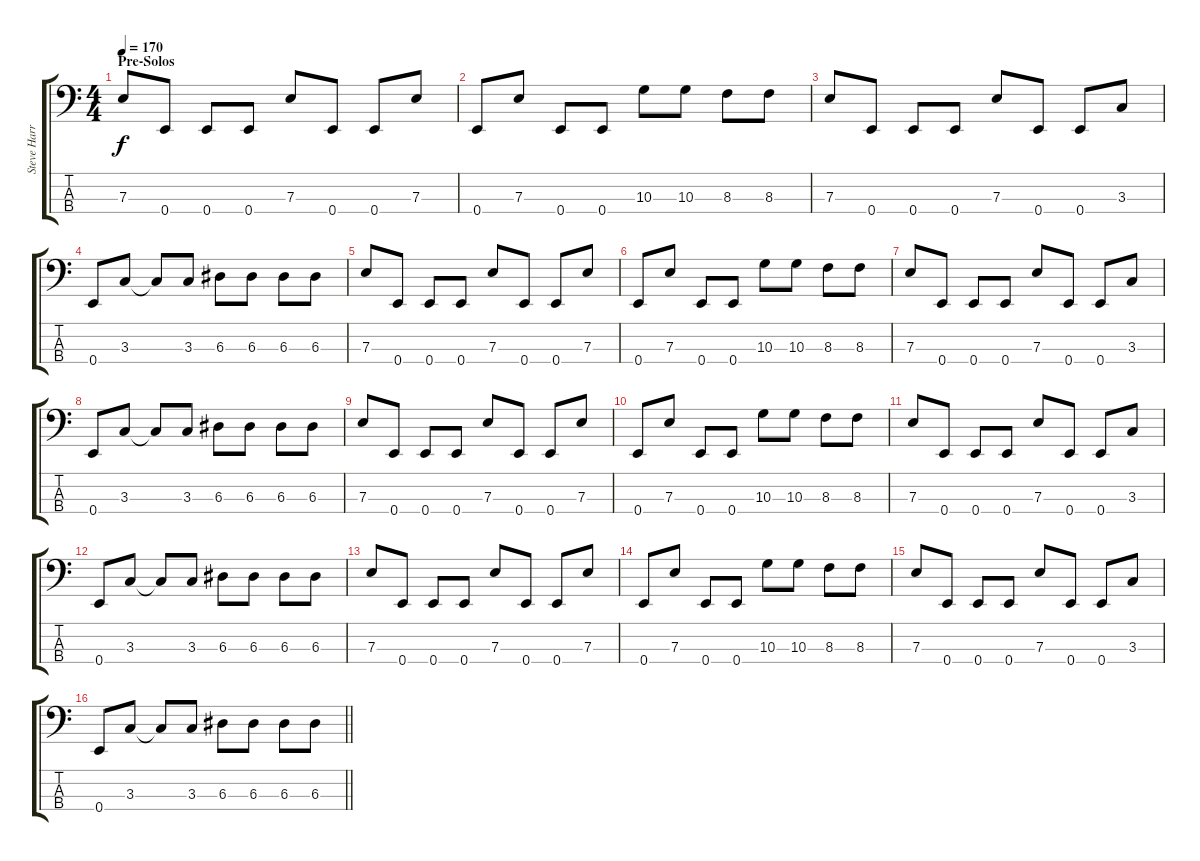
\track ("Steve Harris" "Steve Harr") {instrument electricbassfinger}
\staff {score tabs}
\tuning (G2 D2 A1 E1) {hide}
\ts (4 4)
\section ("" "Pre-Solos")
\tempo 170
\clef f4
\ks c
7.3.8{dy f} 0.4.8 0.4.8 0.4.8 7.3.8 0.4.8 0.4.8 7.3.8 |
0.4.8 7.3.8 0.4.8 0.4.8 10.3.8 10.3.8 8.3.8 8.3.8 |
7.3.8 0.4.8 0.4.8 0.4.8 7.3.8 0.4.8 0.4.8 3.3.8 |
0.4.8 3.3.8 3.3{t}.8 3.3.8 6.3.8 6.3.8 6.3.8 6.3.8 |
7.3.8 0.4.8 0.4.8 0.4.8 7.3.8 0.4.8 0.4.8 7.3.8 |
0.4.8 7.3.8 0.4.8 0.4.8 10.3.8 10.3.8 8.3.8 8.3.8 |
7.3.8 0.4.8 0.4.8 0.4.8 7.3.8 0.4.8 0.4.8 3.3.8 |
0.4.8 3.3.8 3.3{t}.8 3.3.8 6.3.8 6.3.8 6.3.8 6.3.8 |
7.3.8 0.4.8 0.4.8 0.4.8 7.3.8 0.4.8 0.4.8 7.3.8 |
0.4.8 7.3.8 0.4.8 0.4.8 10.3.8 10.3.8 8.3.8 8.3.8 |
7.3.8 0.4.8 0.4.8 0.4.8 7.3.8 0.4.8 0.4.8 3.3.8 |
0.4.8 3.3.8 3.3{t}.8 3.3.8 6.3.8 6.3.8 6.3.8 6.3.8 |
7.3.8 0.4.8 0.4.8 0.4.8 7.3.8 0.4.8 0.4.8 7.3.8 |
0.4.8 7.3.8 0.4.8 0.4.8 10.3.8 10.3.8 8.3.8 8.3.8 |
7.3.8 0.4.8 0.4.8 0.4.8 7.3.8 0.4.8 0.4.8 3.3.8 |
\barLineRight lightlight
0.4.8 3.3.8 3.3{t}.8 3.3.8 6.3.8 6.3.8 6.3.8 6.3.8
